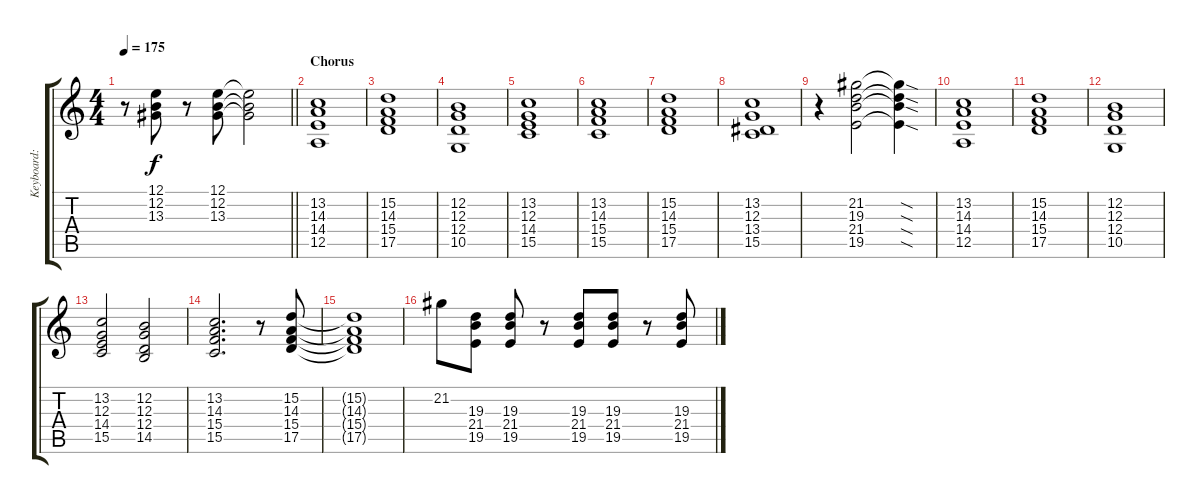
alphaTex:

\track ("Keyboard: Tsumugi Kotobuki" "Keyboard: ") {instrument lead2sawtooth}
\staff {score tabs}
\tuning (E4 B3 G3 D3 A2 E2) {hide}
\ts (4 4)
\tempo 175
\clef g2
\barLineRight lightlight
\ks c
r.8{dy f} (12.1 12.2 13.3).8 r.8 (12.1 12.2 13.3).8 (12.1{t} 12.2{t} 13.3{t}).2 |
\section ("" "Chorus")
(13.2 14.3 14.4 12.5).1 |
(15.2 14.3 15.4 17.5).1 |
(12.2 12.3 12.4 10.5).1 |
(13.2 12.3 14.4 15.5).1 |
(13.2 14.3 15.4 15.5).1 |
(15.2 14.3 15.4 17.5).1 |
(13.2 12.3 13.4 15.5).1 |
r.4 (21.2 19.3 21.4 19.5).2 (21.2{sod t} 19.3{sod t} 21.4{sod t} 19.5{sod t}).4 |
(13.2 14.3 14.4 12.5).1 |
(15.2 14.3 15.4 17.5).1 |
(12.2 12.3 12.4 10.5).1 |
(13.2 12.3 14.4 15.5).2 (12.2 12.3 12.4 14.5).2 |
(13.2 14.3 15.4 15.5).2{d} r.8 (15.2 14.3 15.4 17.5).8 |
(15.2{t} 14.3{t} 15.4{t} 17.5{t}).1 |
21.2.8 (19.3 21.4 19.5).8 (19.3 21.4 19.5).8 r.8 (19.3 21.4 19.5).8 (19.3 21.4 19.5).8 r.8 (19.3 21.4 19.5).8
